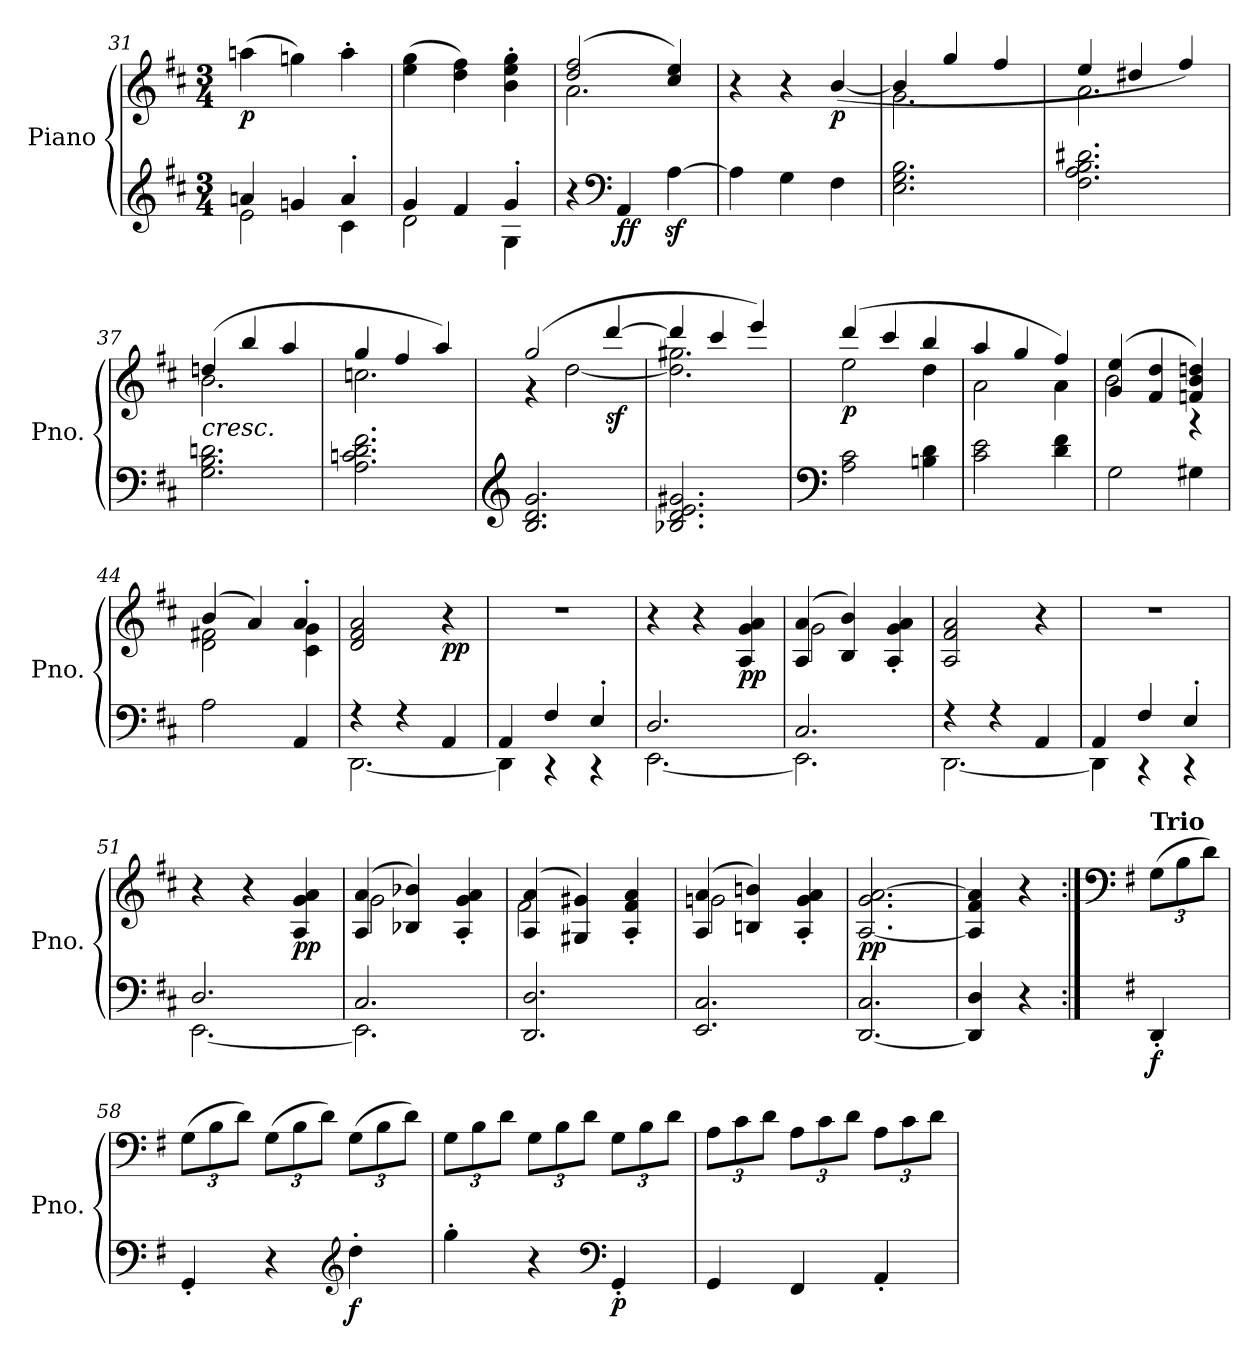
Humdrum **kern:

**kern	**kern	**dynam
*part1	*part1	*part1
*staff2	*staff1	*staff1/2
*I"Piano	*	*
*I'Pno.	*	*
*clefG2	*clefG2	*
*k[f#c#]	*k[f#c#]	*
*M3/4	*M3/4	*
=31	=31	=31
*^	*	*
!	!	!	!LO:DY:b
4an/	2e\	(>4aan\	p
4gn/	.	4ggn\)	.
4a'/	4c#\	4aa'\	.
=32	=32	=32	=32
4g/	2d\	(>4ee\ 4gg\	.
4f#/	.	4dd\ 4ff#\)	.
4g'/	4G\	4b\' 4ee\' 4gg\'	.
*v	*v	*	*
=33	=33	=33
*	*^	*
4r	(>2dd/ 2ff#/	2.a\	.
*clefF4	*	*	*
!	!	!	!LO:DY:b=2
4AA/	.	.	ff
[4Az<\	4cc#/ 4ee/)	.	.
*	*v	*v	*
!!LO:LB:g=z
=34	=34	=34
4A\]	4r	.
4G\	4r	.
!	!	!LO:DY:b
4F#\	(>[4b/	p
=35	=35	=35
*	*^	*
2.E\ 2.G\ 2.B\	4b/]	2.g\	.
.	4gg/	.	.
.	4ff#/	.	.
=36	=36	=36	=36
2.F#\ 2.A\ 2.B\ 2.d#X\	4ee/	2.a\	.
.	4dd#X/	.	.
.	4ff#/)	.	.
=37	=37	=37	=37
!	!LO:TX:b:i:t=cresc.	!	!
2.G\ 2.B\ 2.dn\	(>4ddn/	2.b\	.
.	4bb/	.	.
.	4aa/	.	.
=38	=38	=38	=38
2.A\ 2.cn\ 2.d\ 2.f#\	4gg/	2.ccn\	.
.	4ff#/	.	.
.	4aa/)	.	.
=39	=39	=39	=39
*clefG2	*	*	*
2.B/ 2.d/ 2.g/	(>2gg/	4r	.
.	.	[2dd\	.
!	!	!	!LO:DY:b
.	[4ddd/	.	sf
=40	=40	=40	=40
2.B-X/ 2.d/ 2.e/ 2.g#X/	4ddd/]	2.dd\] 2.gg#X\	.
.	4ccc#/	.	.
.	4eee/)	.	.
=41	=41	=41	=41
*clefF4	*	*	*
!	!	!	!LO:DY:b
2A\ 2c#\	(>4ddd/	2ee\	p
.	4ccc#/	.	.
4Bn\ 4d\	4bb/	4dd\	.
=42	=42	=42	=42
2c#\ 2e\	4aa/	2a\	.
.	4gg/	.	.
4d\ 4f#\	4ff#/)	4a\	.
!!LO:PB:g=z	!!
=43	=43	=43	=43
2G\	(>4g/ 4ee/	2b\	.
.	4f#/ 4dd/	.	.
4G#X\	4fn/ 4b/ 4ddn/)	4r	.
=44	=44	=44	=44
2A\	(>4b/	2d\ 2f#X\	.
.	4a/)	.	.
4AA/	4a'/	4c#\ 4g\	.
*	*v	*v	*
=45	=45	=45
*^	*	*
4r	[2.DD\	2d/ 2f#/ 2a/	.
4r	.	.	.
!	!	!	!LO:DY:b
4AA/	.	4r	pp
=46	=46	=46	=46
4AA/	4DD\]	2.r	.
4F#/	4r	.	.
4E'/	4r	.	.
=47	=47	=47	=47
2.D/	[2.EE\	4r	.
.	.	4r	.
!	!	!	!LO:DY:b
.	.	4A/ 4g/ 4a/	pp
=48	=48	=48	=48
*	*	*^	*
2.C#/	2.EE\]	(>4A/ 4a/	2g\	.
.	.	4B/ 4b/)	.	.
.	.	4A/' 4g/' 4a/'	4ryy	.
*	*	*v	*v	*
=49	=49	=49	=49
4r	[2.DD\	2A/ 2f#/ 2a/	.
4r	.	.	.
4AA/	.	4r	.
=50	=50	=50	=50
4AA/	4DD\]	2.r	.
4F#/	4r	.	.
4E'/	4r	.	.
=51	=51	=51	=51
2.D/	[2.EE\	4r	.
.	.	4r	.
!	!	!	!LO:DY:b
.	.	4A/ 4g/ 4a/	pp
!!LO:LB:g=z
=52	=52	=52	=52
*	*	*^	*
2.C#/	2.EE\]	(>4A/ 4a/	2g\	.
.	.	4B-X/ 4b-X/)	.	.
.	.	4A/' 4g/' 4a/'	4ryy	.
*v	*v	*	*	*
=53	=53	=53	=53
2.DD/ 2.D/	(>4A/ 4a/	2f#\	.
.	4G#X/ 4g#X/)	.	.
.	4A/' 4f#/' 4a/'	4ryy	.
=54	=54	=54	=54
2.EE/ 2.C#/	(>4A/ 4a/	2gn\	.
.	4Bn/ 4bn/)	.	.
.	4A/' 4g/' 4a/'	4ryy	.
=55	=55	=55	=55
!	!	!	!LO:DY:b
*	*v	*v	*
[2.DD/ 2.C#/	[2.A/ 2.g/ [2.a/	pp
=56	=56	=56
4DD/] 4D/	4A/] 4f#/ 4a/]	.
4r	4r	.
=57:|!	=57:|!	=57:|!
*	*clefF4	*
*k[f#]	*k[f#]	*
*	*Xbrackettup	*
!	!LO:TX:a:B:t=Trio	!
!	!	!LO:DY:b=2
4DD'/	(>12G\L	f
.	12B\	.
.	12d\J)	.
=58	=58	=58
4GG'/	(>12G\L	.
.	12B\	.
.	12d\J)	.
4r	(>12G\L	.
.	12B\	.
.	12d\J)	.
*clefG2	*	*
!	!	!LO:DY:b=2
4dd'\	(>12G\L	f
.	12B\	.
.	12d\J)	.
!!LO:LB:g=z
=59	=59	=59
4gg'\	12G\L	.
.	12B\	.
.	12d\J	.
4r	12G\L	.
.	12B\	.
.	12d\J	.
*clefF4	*	*
!	!	!LO:DY:b=2
4GG'/	12G\L	p
.	12B\	.
.	12d\J	.
=60	=60	=60
4GG/	12A\L	.
.	12c\	.
.	12d\J	.
4FF#/	12A\L	.
.	12c\	.
.	12d\J	.
4AA'/	12A\L	.
.	12c\	.
.	12d\J	.
=	=	=
*-	*-	*-
